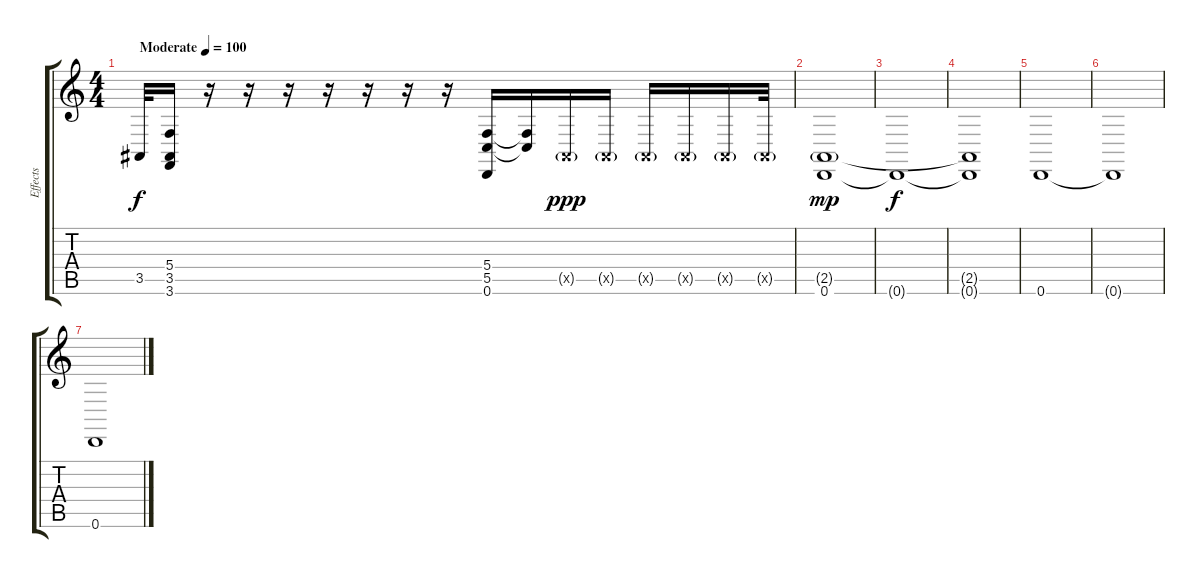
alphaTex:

\track ("Effects" "Effects") {instrument harpsichord}
\staff {score tabs}
\tuning (D4 A3 F3 C3 G2 D2) {hide}
\ts (4 4)
\tempo (100 "Moderate")
\clef g2
\ks c
3.5.32{dy f instrument harpsichord} (5.4 3.5 3.6).16 r.16 r.16 r.16 r.16 r.16 r.16 r.16 (5.4 5.5 0.6).16{volume 7 instrument gunshot} (5.4{t} 5.5{t}).16 3.5{g x}.16{dy ppp} 3.5{g x}.16 3.5{g x}.16 3.5{g x}.16 3.5{g x}.16 3.5{g x}.32 |
(2.5{g} 0.6).1{dy mp instrument seashore} |
0.6{t}.1{dy f} |
(2.5{t} 0.6{t}).1 |
0.6.1 |
0.6{t}.1 |
0.6.1
